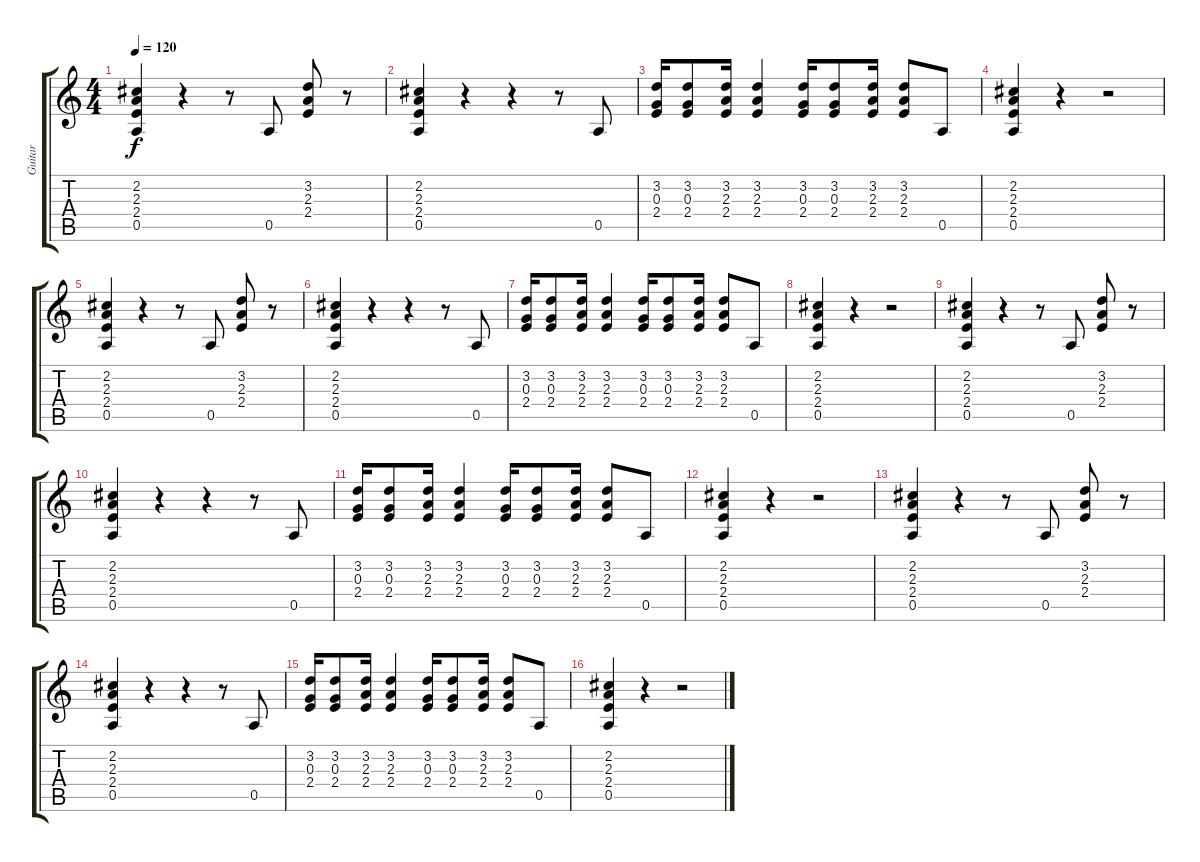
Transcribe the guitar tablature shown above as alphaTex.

\track ("Guitar" "Guitar") {instrument distortionguitar}
\staff {score tabs}
\tuning (E4 B3 G3 D3 A2 E2) {hide}
\ts (4 4)
\tempo 120
\clef g2
\ks c
(2.2 2.3 2.4 0.5).4{dy f} r.4 r.8 0.5.8 (3.2 2.3 2.4).8 r.8 |
(2.2 2.3 2.4 0.5).4 r.4 r.4 r.8 0.5.8 |
(3.2 0.3 2.4).16 (3.2 0.3 2.4).8 (3.2 2.3 2.4).16 (3.2 2.3 2.4).4 (3.2 0.3 2.4).16 (3.2 0.3 2.4).8 (3.2 2.3 2.4).16 (3.2 2.3 2.4).8 0.5.8 |
(2.2 2.3 2.4 0.5).4 r.4 r.2 |
(2.2 2.3 2.4 0.5).4 r.4 r.8 0.5.8 (3.2 2.3 2.4).8 r.8 |
(2.2 2.3 2.4 0.5).4 r.4 r.4 r.8 0.5.8 |
(3.2 0.3 2.4).16 (3.2 0.3 2.4).8 (3.2 2.3 2.4).16 (3.2 2.3 2.4).4 (3.2 0.3 2.4).16 (3.2 0.3 2.4).8 (3.2 2.3 2.4).16 (3.2 2.3 2.4).8 0.5.8 |
(2.2 2.3 2.4 0.5).4 r.4 r.2 |
(2.2 2.3 2.4 0.5).4 r.4 r.8 0.5.8 (3.2 2.3 2.4).8 r.8 |
(2.2 2.3 2.4 0.5).4 r.4 r.4 r.8 0.5.8 |
(3.2 0.3 2.4).16 (3.2 0.3 2.4).8 (3.2 2.3 2.4).16 (3.2 2.3 2.4).4 (3.2 0.3 2.4).16 (3.2 0.3 2.4).8 (3.2 2.3 2.4).16 (3.2 2.3 2.4).8 0.5.8 |
(2.2 2.3 2.4 0.5).4 r.4 r.2 |
(2.2 2.3 2.4 0.5).4 r.4 r.8 0.5.8 (3.2 2.3 2.4).8 r.8 |
(2.2 2.3 2.4 0.5).4 r.4 r.4 r.8 0.5.8 |
(3.2 0.3 2.4).16 (3.2 0.3 2.4).8 (3.2 2.3 2.4).16 (3.2 2.3 2.4).4 (3.2 0.3 2.4).16 (3.2 0.3 2.4).8 (3.2 2.3 2.4).16 (3.2 2.3 2.4).8 0.5.8 |
(2.2 2.3 2.4 0.5).4 r.4 r.2
